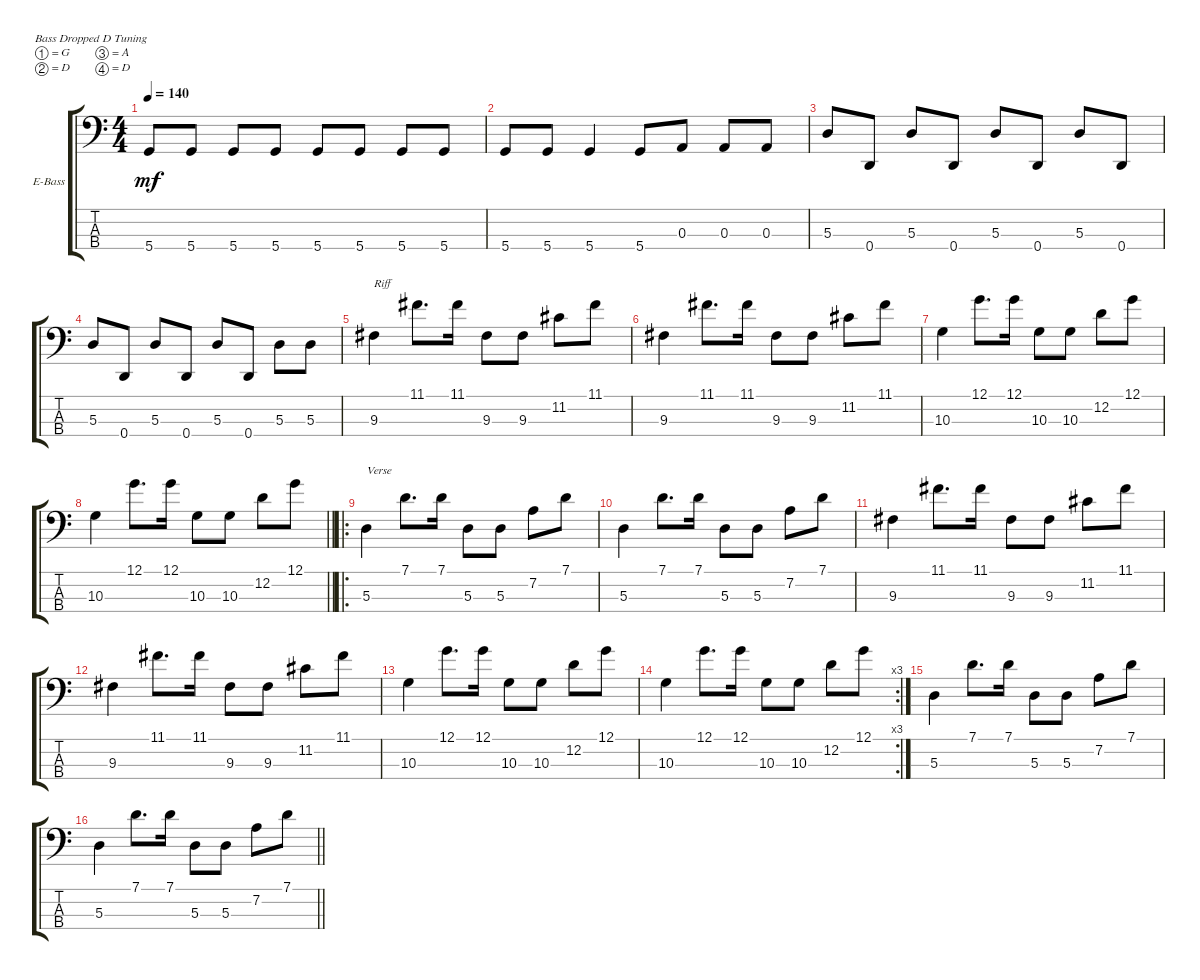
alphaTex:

\defaultSystemsLayout 4
\bracketExtendMode groupsimilarinstruments
\firstSystemTrackNameOrientation horizontal
\otherSystemsTrackNameOrientation horizontal
\track ("Electric Bass" "E-Bass") {instrument electricbassfinger}
\staff {score tabs}
\tuning (G2 D2 A1 D1)
\ts (4 4)
\tempo 140
\clef f4
\ks c
5.4.8{dy mf} 5.4.8 5.4.8 5.4.8 5.4.8 5.4.8 5.4.8 5.4.8 |
5.4.8 5.4.8 5.4.4 5.4.8 0.3.8 0.3.8 0.3.8 |
5.3.8 0.4.8 5.3.8 0.4.8 5.3.8 0.4.8 5.3.8 0.4.8 |
5.3.8 0.4.8 5.3.8 0.4.8 5.3.8 0.4.8 5.3.8 5.3.8 |
9.3.4{txt "Riff"} 11.1.8{d} 11.1.16 9.3.8 9.3.8 11.2.8 11.1.8 |
9.3.4 11.1.8{d} 11.1.16 9.3.8 9.3.8 11.2.8 11.1.8 |
10.3.4 12.1.8{d} 12.1.16 10.3.8 10.3.8 12.2.8 12.1.8 |
\barLineRight lightlight
10.3.4 12.1.8{d} 12.1.16 10.3.8 10.3.8 12.2.8 12.1.8 |
\ro
5.3.4{txt "Verse"} 7.1.8{d} 7.1.16 5.3.8 5.3.8 7.2.8 7.1.8 |
5.3.4 7.1.8{d} 7.1.16 5.3.8 5.3.8 7.2.8 7.1.8 |
9.3.4 11.1.8{d} 11.1.16 9.3.8 9.3.8 11.2.8 11.1.8 |
9.3.4 11.1.8{d} 11.1.16 9.3.8 9.3.8 11.2.8 11.1.8 |
10.3.4 12.1.8{d} 12.1.16 10.3.8 10.3.8 12.2.8 12.1.8 |
\rc 3
10.3.4 12.1.8{d} 12.1.16 10.3.8 10.3.8 12.2.8 12.1.8 |
5.3.4 7.1.8{d} 7.1.16 5.3.8 5.3.8 7.2.8 7.1.8 |
\barLineRight lightlight
5.3.4 7.1.8{d} 7.1.16 5.3.8 5.3.8 7.2.8 7.1.8
